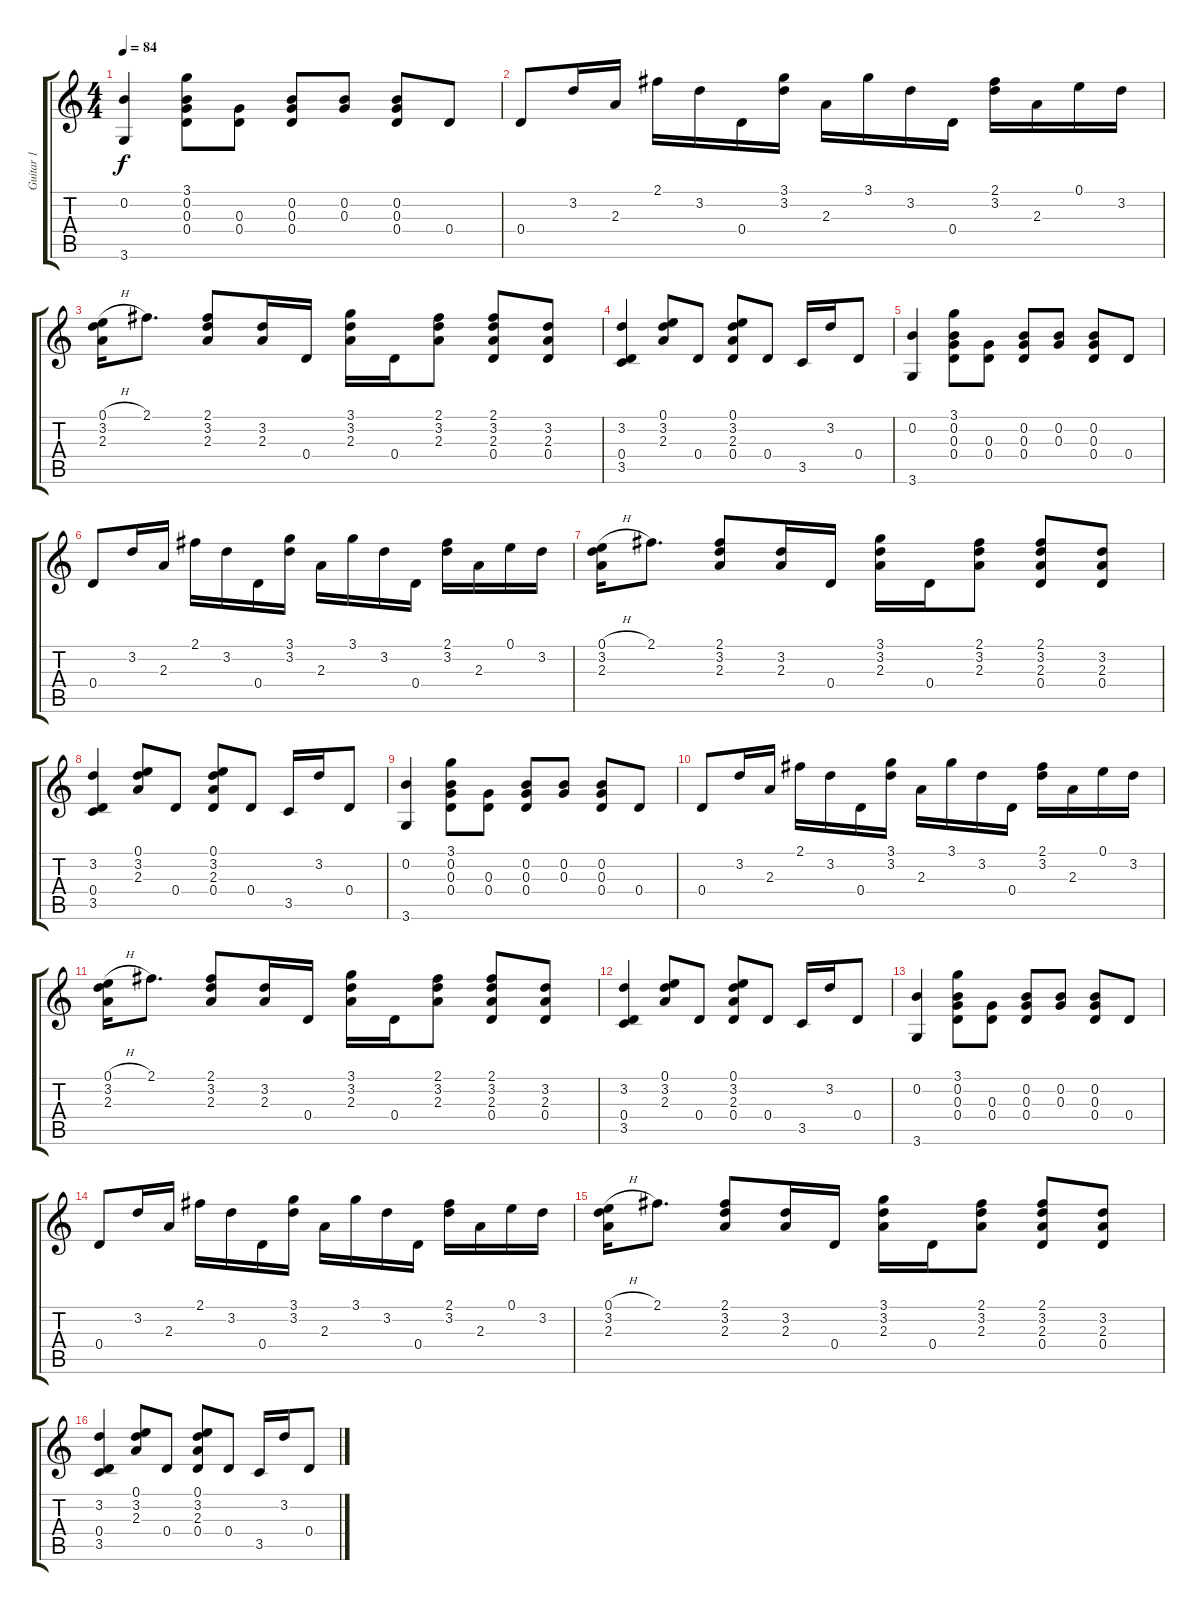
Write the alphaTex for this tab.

\track ("Guitar 1" "Guitar 1") {instrument acousticguitarsteel}
\staff {score tabs}
\tuning (E4 B3 G3 D3 A2 E2) {hide}
\ts (4 4)
\tempo 84
\clef g2
\ks c
(0.2 3.6).4{dy f} (3.1 0.2 0.3 0.4).8 (0.3 0.4).8 (0.2 0.3 0.4).8 (0.2 0.3).8 (0.2 0.3 0.4).8 0.4.8 |
0.4.8 3.2.16 2.3.16 2.1.16 3.2.16 0.4.16 (3.1 3.2).16 2.3.16 3.1.16 3.2.16 0.4.16 (2.1 3.2).16 2.3.16 0.1.16 3.2.16 |
(0.1{h} 3.2 2.3).16 2.1.8{d} (2.1 3.2 2.3).8 (3.2 2.3).16 0.4.16 (3.1 3.2 2.3).16 0.4.16 (2.1 3.2 2.3).8 (2.1 3.2 2.3 0.4).8 (3.2 2.3 0.4).8 |
(3.2 0.4 3.5).4 (0.1 3.2 2.3).8 0.4.8 (0.1 3.2 2.3 0.4).8 0.4.8 3.5.16 3.2.16 0.4.8 |
(0.2 3.6).4 (3.1 0.2 0.3 0.4).8 (0.3 0.4).8 (0.2 0.3 0.4).8 (0.2 0.3).8 (0.2 0.3 0.4).8 0.4.8 |
0.4.8 3.2.16 2.3.16 2.1.16 3.2.16 0.4.16 (3.1 3.2).16 2.3.16 3.1.16 3.2.16 0.4.16 (2.1 3.2).16 2.3.16 0.1.16 3.2.16 |
(0.1{h} 3.2 2.3).16 2.1.8{d} (2.1 3.2 2.3).8 (3.2 2.3).16 0.4.16 (3.1 3.2 2.3).16 0.4.16 (2.1 3.2 2.3).8 (2.1 3.2 2.3 0.4).8 (3.2 2.3 0.4).8 |
(3.2 0.4 3.5).4 (0.1 3.2 2.3).8 0.4.8 (0.1 3.2 2.3 0.4).8 0.4.8 3.5.16 3.2.16 0.4.8 |
(0.2 3.6).4 (3.1 0.2 0.3 0.4).8 (0.3 0.4).8 (0.2 0.3 0.4).8 (0.2 0.3).8 (0.2 0.3 0.4).8 0.4.8 |
0.4.8 3.2.16 2.3.16 2.1.16 3.2.16 0.4.16 (3.1 3.2).16 2.3.16 3.1.16 3.2.16 0.4.16 (2.1 3.2).16 2.3.16 0.1.16 3.2.16 |
(0.1{h} 3.2 2.3).16 2.1.8{d} (2.1 3.2 2.3).8 (3.2 2.3).16 0.4.16 (3.1 3.2 2.3).16 0.4.16 (2.1 3.2 2.3).8 (2.1 3.2 2.3 0.4).8 (3.2 2.3 0.4).8 |
(3.2 0.4 3.5).4 (0.1 3.2 2.3).8 0.4.8 (0.1 3.2 2.3 0.4).8 0.4.8 3.5.16 3.2.16 0.4.8 |
(0.2 3.6).4 (3.1 0.2 0.3 0.4).8 (0.3 0.4).8 (0.2 0.3 0.4).8 (0.2 0.3).8 (0.2 0.3 0.4).8 0.4.8 |
0.4.8 3.2.16 2.3.16 2.1.16 3.2.16 0.4.16 (3.1 3.2).16 2.3.16 3.1.16 3.2.16 0.4.16 (2.1 3.2).16 2.3.16 0.1.16 3.2.16 |
(0.1{h} 3.2 2.3).16 2.1.8{d} (2.1 3.2 2.3).8 (3.2 2.3).16 0.4.16 (3.1 3.2 2.3).16 0.4.16 (2.1 3.2 2.3).8 (2.1 3.2 2.3 0.4).8 (3.2 2.3 0.4).8 |
(3.2 0.4 3.5).4 (0.1 3.2 2.3).8 0.4.8 (0.1 3.2 2.3 0.4).8 0.4.8 3.5.16 3.2.16 0.4.8
